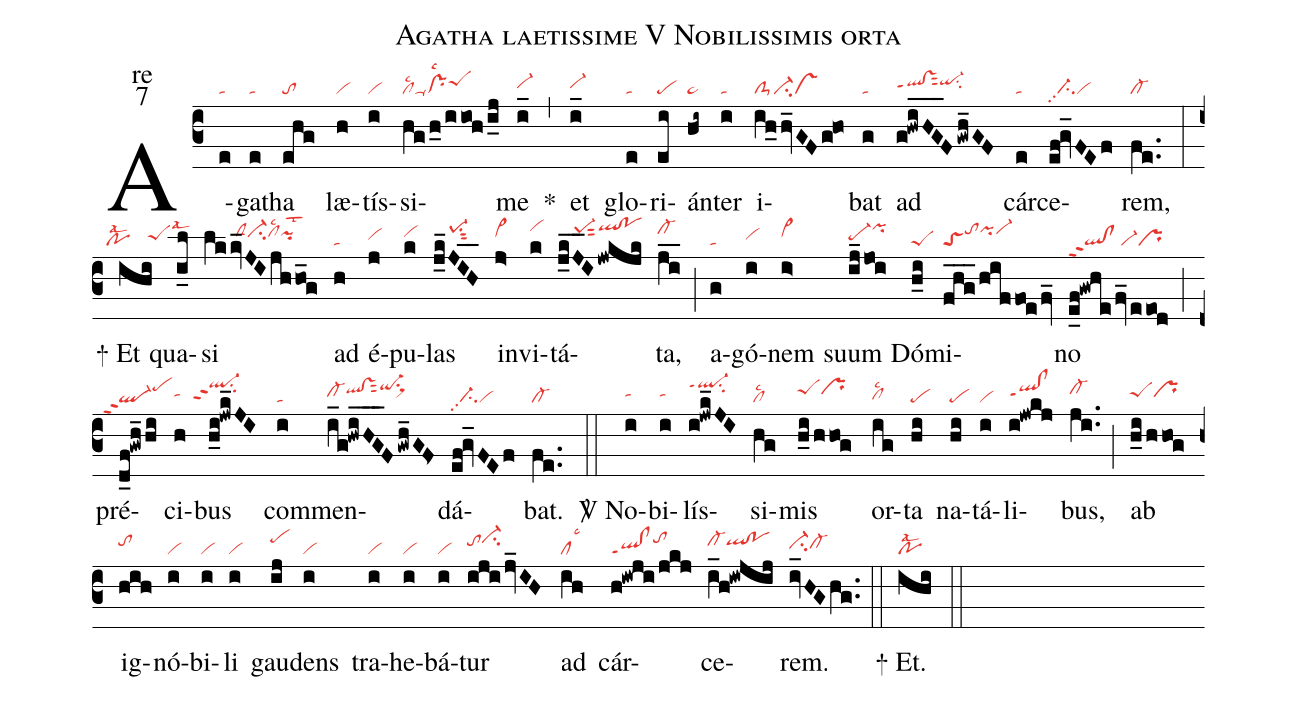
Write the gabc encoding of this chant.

name:Agatha laetissime V Nobilissimis orta;
office-part:re;
mode:7;
nabc-lines:1;
%%
(c3) A(e|ta)ga(e|ta)tha(ehg|to) læ(h|vi)tís(i|vi)si(hg/h_0/iioh/i_j|cllsc2prppu1lsc2peShi)me(i_|vi-hh) <sp>*</sp>(,) et(i_|vi-hh) glo(e|ta)ri(ei|pe)án(hi~|pe~)ter(i|ta) i(ih_hv_GF/g@ho|clS-ci-vs)bat(g|ta) ad(g!hwiHG___F/gwh_GF|qlhh!vshhppt1sut2qi-hisu2) cár(e|ta)ce(ef!gv_FEf|//ci-pp2vi)rem,(fe..|cl-) (:)

<sp>+</sp> Et(ihi|```polsal2) qua(i_l|```````peShhlsal3)si(lkkv_JIjhho_g|////////clShici-hiclhilsc2pihilst2) ad(h|ta) é(j|vihh)pu(k|vihi)las(j_k_JIH__|////pe-1hjsu1sut2) in(j>|vi>hi)vi(k|vihk)tá(j_kJ__I/jwkjk|////pe-1hjsut2qlhk!pohk)ta,(ji__|cl-hj) (;) a(g|ta)gó(i|vihh)nem(i>|vi>hi) suum(ij_joi|pe-hhpihk) Dó(h_i|peS)mi(fhg___/hiffoe/fv_|toStohjpihjvi-hj)no(e_f!gwhe/fv_/eeod|ql!clppt2/vi-pr) (;) pré(d_f!gwh_hi|````ql-ppt2pehj)ci(h|tahh)bus(h_i!jwk_JI|````ql-hkppt2su2) com(i|ta)men(i_g!hwiHG___F/gwh_GF>|cl-hhqlhi!vshisut2qi-hjsu1sux1)dá(ef!gv_FEf|//ci-pp2vi)bat.(fe..|cl-) (::)

<sp>V/</sp> No(i|tahh)bi(i|tahh)lís(i!jwk_JI|ql-hkppt1su2)si(hg|cllsc2)mis(h_i/hhog|peShiprhi) or(ig|clhglsc2)ta(hi|pe) na(hi|pe)tá(i|vi)li(i!jwkj|qlhh!clhhppt1)bus,(ji..|cl-hi) (;) ab(h_i/hhog|peShhprhh) ig(hih|tohi)nó(i|vi)bi(i|vi)li(i|vi) gau(ij|pehj)dens(i|vi) tra(i|vi)he(i|vi)bá(i|vi)tur(iji/jv_IH|tohici-hj) ad(ih|cllsc3) cár(h!iwji/jkj|ql!clppt1tohj)ce(i_h!iwjij|cl-hiqlhi!pohi)rem.(iv_HGhg..|ci-hhcl-hh) (::)

<sp>+</sp> Et.(ihi|polsal2) (::)
